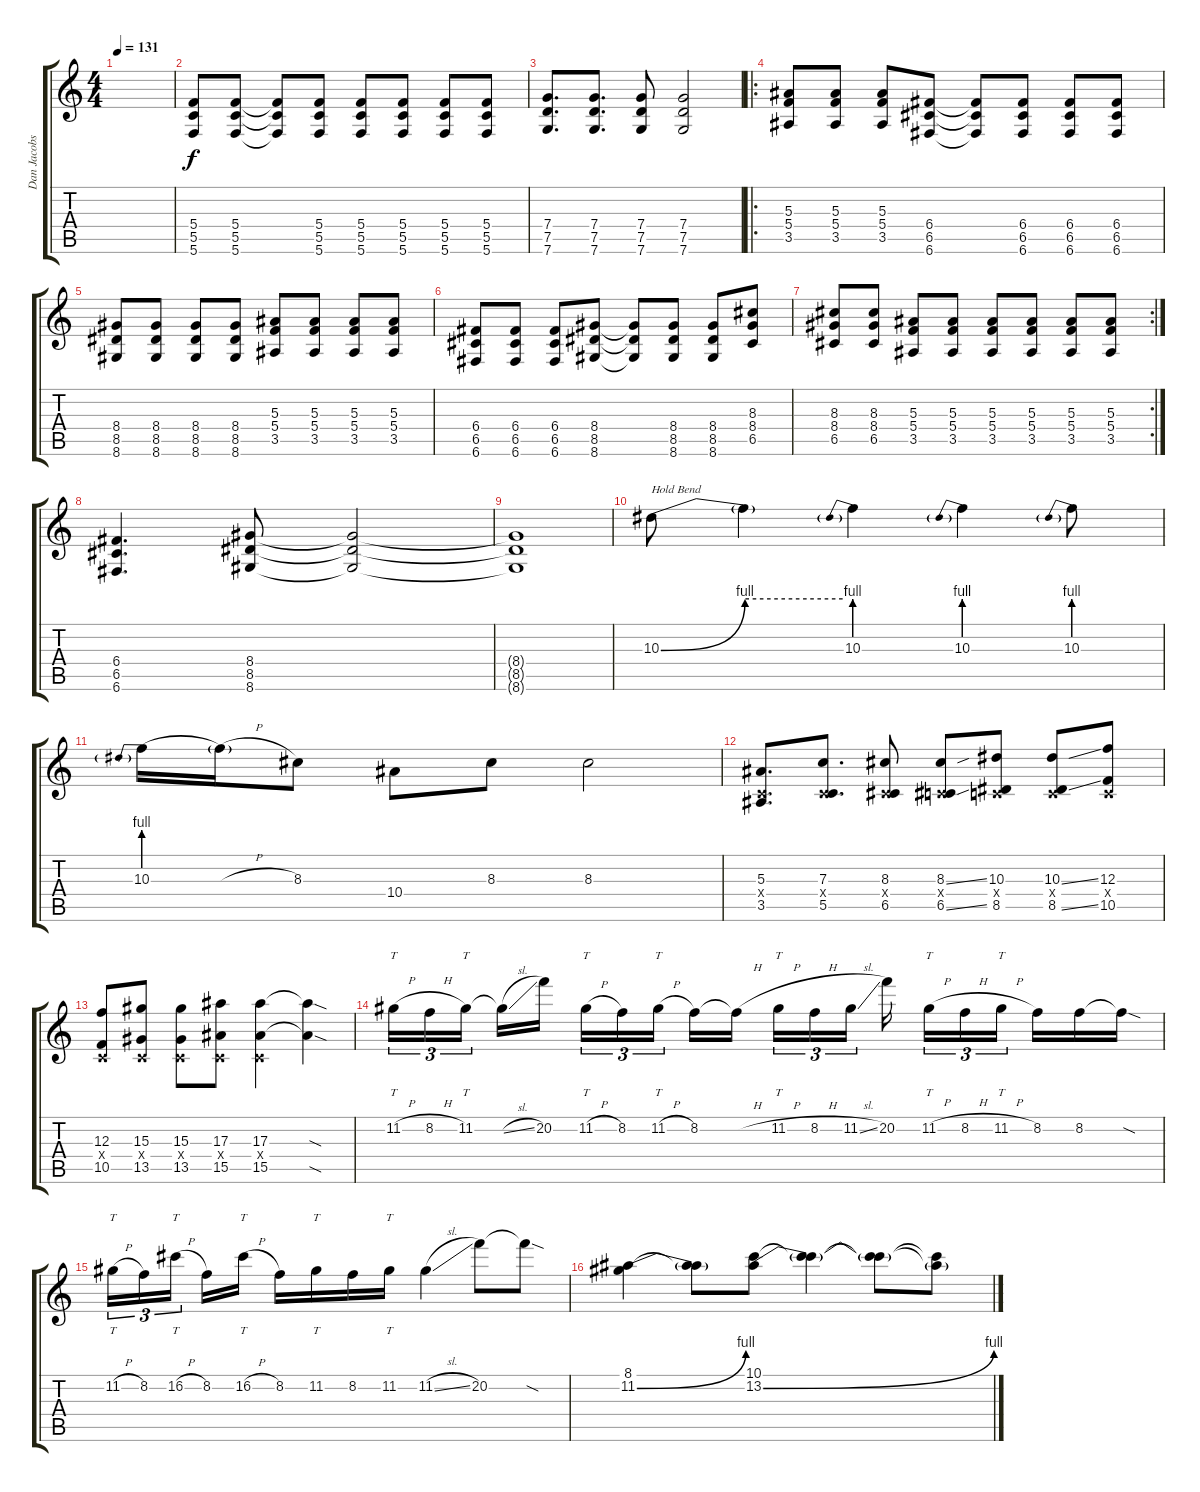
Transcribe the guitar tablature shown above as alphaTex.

\track ("Dan Jacobs" "Dan Jacobs") {instrument distortionguitar}
\staff {score tabs}
\tuning (D4 A3 F3 C3 G2 C2) {hide}
\ts (4 4)
\tempo 131
\clef g2
\ks c
|
(5.4 5.5 5.6).8 (5.4 5.5 5.6).8 (5.4{t} 5.5{t} 5.6{t}).8 (5.4 5.5 5.6).8 (5.4 5.5 5.6).8 (5.4 5.5 5.6).8 (5.4 5.5 5.6).8 (5.4 5.5 5.6).8 |
(7.4 7.5 7.6).8{d} (7.4 7.5 7.6).8{d} (7.4 7.5 7.6).8 (7.4 7.5 7.6).2 |
\ro
(5.3 5.4 3.5).8 (5.3 5.4 3.5).8 (5.3 5.4 3.5).8 (6.4 6.5 6.6).8 (6.4{t} 6.5{t} 6.6{t}).8 (6.4 6.5 6.6).8 (6.4 6.5 6.6).8 (6.4 6.5 6.6).8 |
(8.4 8.5 8.6).8 (8.4 8.5 8.6).8 (8.4 8.5 8.6).8 (8.4 8.5 8.6).8 (5.3 5.4 3.5).8 (5.3 5.4 3.5).8 (5.3 5.4 3.5).8 (5.3 5.4 3.5).8 |
(6.4 6.5 6.6).8 (6.4 6.5 6.6).8 (6.4 6.5 6.6).8 (8.4 8.5 8.6).8 (8.4{t} 8.5{t} 8.6{t}).8 (8.4 8.5 8.6).8 (8.4 8.5 8.6).8 (8.3 8.4 6.5).8 |
\rc 2
(8.3 8.4 6.5).8 (8.3 8.4 6.5).8 (5.3 5.4 3.5).8 (5.3 5.4 3.5).8 (5.3 5.4 3.5).8 (5.3 5.4 3.5).8 (5.3 5.4 3.5).8 (5.3 5.4 3.5).8 |
(6.4 6.5 6.6).4{d} (8.4 8.5 8.6).8 (8.4{t} 8.5{t} 8.6{t}).2 |
(8.4{t} 8.5{t} 8.6{t}).1 |
10.3{be (bend 0 0 60 4)}.8{txt "Hold Bend"} 10.3{be (hold 0 4 60 4) t}.4 10.3{be (prebend 0 4 60 4)}.4 10.3{be (prebend 0 4 60 4)}.4 10.3{be (prebend 0 4 60 4)}.8 |
10.3{be (prebend 0 4 60 4)}.16 10.3{h t}.16 8.3.8 10.4.8 8.3.8 8.3.2 |
(5.3 0.4{x} 3.5).8{d} (7.3 0.4{x} 5.5).8{d} (8.3 0.4{x} 6.5).8 (8.3{ss} 0.4{x} 6.5{ss}).8 (10.3 0.4{x} 8.5).8 (10.3{ss} 0.4{x} 8.5{ss}).8 (12.3 0.4{x} 10.5).8 |
(12.3 0.4{x} 10.5).8 (15.3 0.4{x} 13.5).8 (15.3 0.4{x} 13.5).8 (17.3 0.4{x} 15.5).8 (17.3 0.4{x} 15.5).4 (17.3{sod t} 15.5{sod t}).4 |
11.2{h}.16{tt tu (3 2)} 8.2{h}.16{tu (3 2)} 11.2.16{tt tu (3 2) beam splitsecondary} 11.2{sl t}.16 20.2.16 11.2{h}.16{tt tu (3 2)} 8.2.16{tu (3 2)} 11.2{h}.16{tt tu (3 2) beam splitsecondary} 8.2.16 8.2{h t}.16 11.2{h}.16{tt tu (3 2)} 8.2{h}.16{tu (3 2)} 11.2{sl}.16{tu (3 2) beam splitsecondary} 20.2.16{beam splitsecondary} 11.2{h}.16{tt tu (3 2)} 8.2{h}.16{tu (3 2)} 11.2{h}.16{tt tu (3 2) beam splitsecondary} 8.2.16 8.2.16 8.2{sod t}.16 |
11.2{h}.16{tt tu (3 2)} 8.2.16{tu (3 2)} 16.2{h}.16{tt tu (3 2) beam splitsecondary} 8.2.16 16.2{h}.16{tt} 8.2.16 11.2.16{tt} 8.2.16 11.2.16{tt} 11.2{sl}.4 20.2.8 20.2{sod t}.8 |
(8.1 11.2{be (bend 0 0 60 4)}).4 (8.1{t} 11.2{t}).8 (10.1 13.2{be (bend 0 0 60 4)}).8 (10.1{t} 13.2{t}).4 (10.1{t} 13.2{t}).8 (10.1{t} 13.2{t}).8
